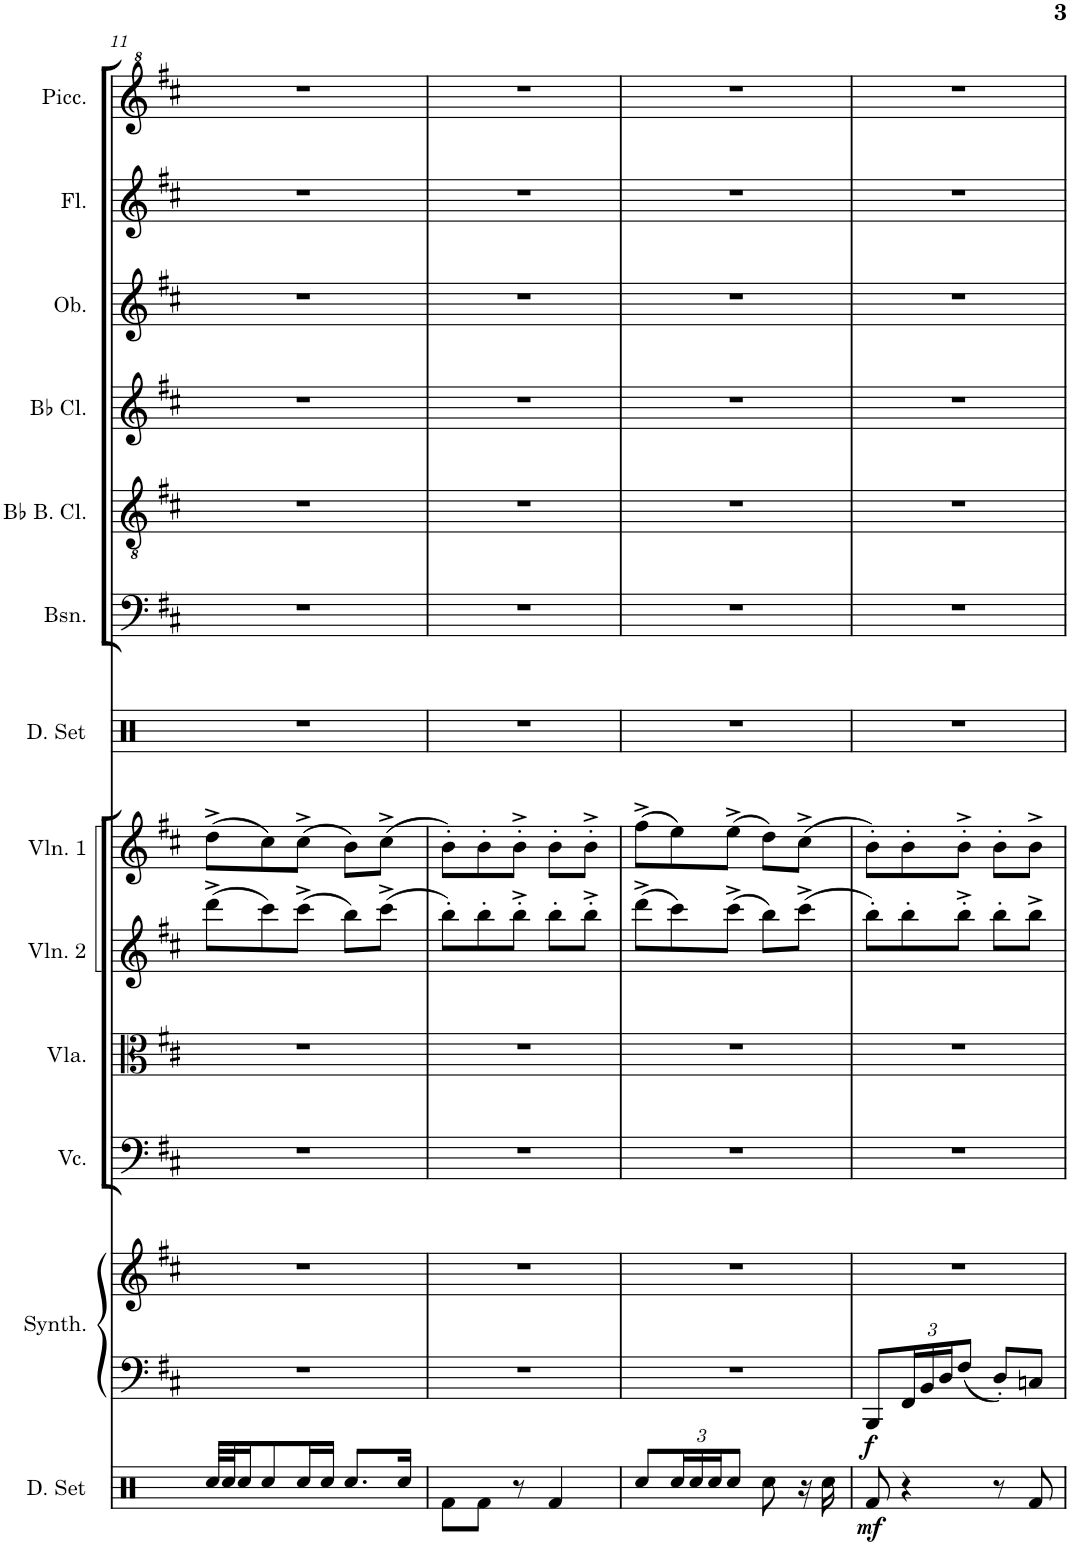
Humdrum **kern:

**kern	**dynam	**kern	**kern	**dynam	**kern	**kern	**kern	**kern	**kern	**kern	**kern	**kern	**kern	**kern	**kern
*part13	*part13	*part12	*part12	*part12	*part11	*part10	*part9	*part8	*part7	*part6	*part5	*part4	*part3	*part2	*part1
*staff14	*staff14	*staff13	*staff12	*staff12/13	*staff11	*staff10	*staff9	*staff8	*staff7	*staff6	*staff5	*staff4	*staff3	*staff2	*staff1
*I"Drumset	*	*I"Saw Synthesizer	*	*	*I"Violoncello	*I"Viola	*I"Violin 2	*I"Violin 1	*I"Drumset	*I"Bassoon	*I"Bb Bass Clarinet	*I"Bb Clarinet	*I"Oboe	*I"Flute	*I"Piccolo
*I'D. Set	*	*I'Synth.	*	*	*I'Vc.	*I'Vla.	*I'Vln. 2	*I'Vln. 1	*I'D. Set	*I'Bsn.	*I'Bb B. Cl.	*I'Bb Cl.	*I'Ob.	*I'Fl.	*I'Picc.
!!LO:PB:g=z
*clefX	*	*clefF4	*clefG2	*	*clefF4	*clefC3	*clefG2	*clefG2	*clefX	*clefF4	*clefGv2	*clefG2	*clefG2	*clefG2	*clefG^2
*	*	*	*	*	*	*	*	*	*	*	*ITrd8c14	*ITrd1c2	*	*	*ITrd-7c-12
*k[]	*	*k[f#c#]	*k[f#c#]	*	*k[f#c#]	*k[f#c#]	*k[f#c#]	*k[f#c#]	*k[]	*k[f#c#]	*k[f#c#]	*k[f#c#]	*k[f#c#]	*k[f#c#]	*k[f#c#]
*M5/8	*	*M5/8	*M5/8	*	*M5/8	*M5/8	*M5/8	*M5/8	*M5/8	*M5/8	*M5/8	*M5/8	*M5/8	*M5/8	*M5/8
=11	=11	=11	=11	=11	=11	=11	=11	=11	=11	=11	=11	=11	=11	=11	=11
32Rcc/LLL	.	8%5r	8%5r	.	8%5r	8%5r	(8ddd^\L	(8dd^\L	8%5r	8%5r	8%5r	8%5r	8%5r	8%5r	8%5r
32Rcc/J	.	.	.	.	.	.	.	.	.	.	.	.	.	.	.
16Rcc/J	.	.	.	.	.	.	.	.	.	.	.	.	.	.	.
8Rcc/	.	.	.	.	.	.	8ccc#\)	8cc#\)	.	.	.	.	.	.	.
16Rcc/L	.	.	.	.	.	.	(8ccc#^\J	(8cc#^\J	.	.	.	.	.	.	.
16Rcc/JJ	.	.	.	.	.	.	.	.	.	.	.	.	.	.	.
8.Rcc/L	.	.	.	.	.	.	8bb\L)	8b\L)	.	.	.	.	.	.	.
.	.	.	.	.	.	.	(8ccc#^\J	(8cc#^\J	.	.	.	.	.	.	.
16Rcc/Jk	.	.	.	.	.	.	.	.	.	.	.	.	.	.	.
=12	=12	=12	=12	=12	=12	=12	=12	=12	=12	=12	=12	=12	=12	=12	=12
8Rf\L	.	8%5r	8%5r	.	8%5r	8%5r	8bb'\L)	8b'\L)	8%5r	8%5r	8%5r	8%5r	8%5r	8%5r	8%5r
8Rf\J	.	.	.	.	.	.	8bb'\	8b'\	.	.	.	.	.	.	.
8r	.	.	.	.	.	.	8bb'^\J	8b'^\J	.	.	.	.	.	.	.
4Rf/	.	.	.	.	.	.	8bb'\L	8b'\L	.	.	.	.	.	.	.
.	.	.	.	.	.	.	8bb'^\J	8b'^\J	.	.	.	.	.	.	.
=13	=13	=13	=13	=13	=13	=13	=13	=13	=13	=13	=13	=13	=13	=13	=13
8Rcc/L	.	8%5r	8%5r	.	8%5r	8%5r	(8ddd^\L	(8ff#^\L	8%5r	8%5r	8%5r	8%5r	8%5r	8%5r	8%5r
*Xbrackettup	*	*	*	*	*	*	*	*	*	*	*	*	*	*	*
24Rcc/L	.	.	.	.	.	.	8ccc#\)	8ee\)	.	.	.	.	.	.	.
24Rcc/	.	.	.	.	.	.	.	.	.	.	.	.	.	.	.
24Rcc/J	.	.	.	.	.	.	.	.	.	.	.	.	.	.	.
8Rcc/J	.	.	.	.	.	.	(8ccc#^\J	(8ee^\J	.	.	.	.	.	.	.
8Rcc\	.	.	.	.	.	.	8bb\L)	8dd\L)	.	.	.	.	.	.	.
16r	.	.	.	.	.	.	(8ccc#^\J	(8cc#^\J	.	.	.	.	.	.	.
16Rcc\	.	.	.	.	.	.	.	.	.	.	.	.	.	.	.
=14	=14	=14	=14	=14	=14	=14	=14	=14	=14	=14	=14	=14	=14	=14	=14
!	!LO:DY:b	!	!	!LO:DY:b=2	!	!	!	!	!	!	!	!	!	!	!
8Rf/	mf	8BBB/L	8%5r	f	8%5r	8%5r	8bb'\L)	8b'\L)	8%5r	8%5r	8%5r	8%5r	8%5r	8%5r	8%5r
*	*	*Xbrackettup	*	*	*	*	*	*	*	*	*	*	*	*	*
4r	.	24FF#/L	.	.	.	.	8bb'\	8b'\	.	.	.	.	.	.	.
.	.	24BB/	.	.	.	.	.	.	.	.	.	.	.	.	.
.	.	24D/J	.	.	.	.	.	.	.	.	.	.	.	.	.
.	.	8F#/J	.	.	.	.	8bb'^\J	8b'^\J	.	.	.	.	.	.	.
8r	.	8D'/L	.	.	.	.	8bb'\L	8b'\L	.	.	.	.	.	.	.
8Rf/	.	8Cn/J	.	.	.	.	8bb^\J	8b^\J	.	.	.	.	.	.	.
=	=	=	=	=	=	=	=	=	=	=	=	=	=	=	=
*-	*-	*-	*-	*-	*-	*-	*-	*-	*-	*-	*-	*-	*-	*-	*-
